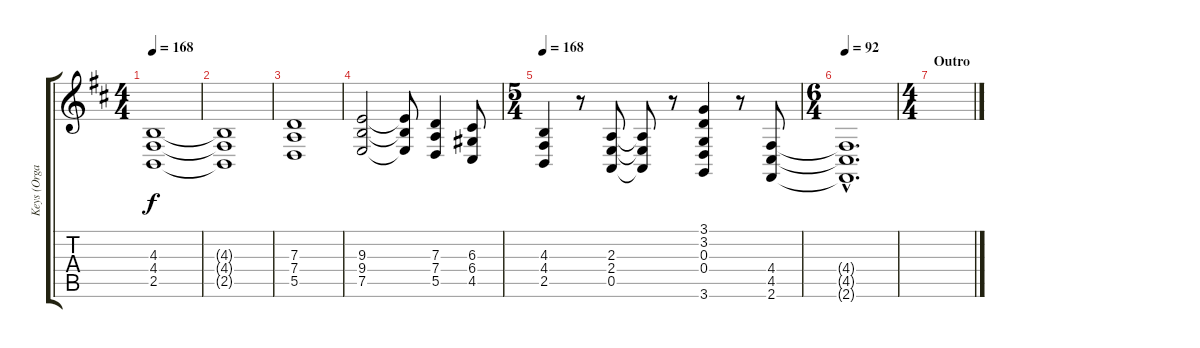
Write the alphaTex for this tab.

\track ("Keys (Organ) - Chris Caffery" "Keys (Orga") {instrument churchorgan}
\staff {score tabs}
\tuning (E4 B3 G3 D3 A2 E2) {hide}
\ts (4 4)
\tempo 168
\clef g2
\ks d
(4.3 4.4 2.5).1{dy f} |
(4.3{t} 4.4{t} 2.5{t}).1 |
(7.3 7.4 5.5).1 |
(9.3 9.4 7.5).2 (9.3{t} 9.4{t} 7.5{t}).8 (7.3 7.4 5.5).4 (6.3 6.4 4.5).8 |
\ts (5 4)
\tempo 168
(4.3 4.4 2.5).4 r.8 (2.3 2.4 0.5).8 (2.3{t} 2.4{t} 0.5{t}).8 r.8 (3.1 3.2 0.3 0.4 3.6).4 r.8 (4.4 4.5 2.6).8 |
\ts (6 4)
\tempo 92
(4.4{hac t} 4.5{hac t} 2.6{hac t}).1{d} |
\ts (4 4)
\section ("" "Outro")
